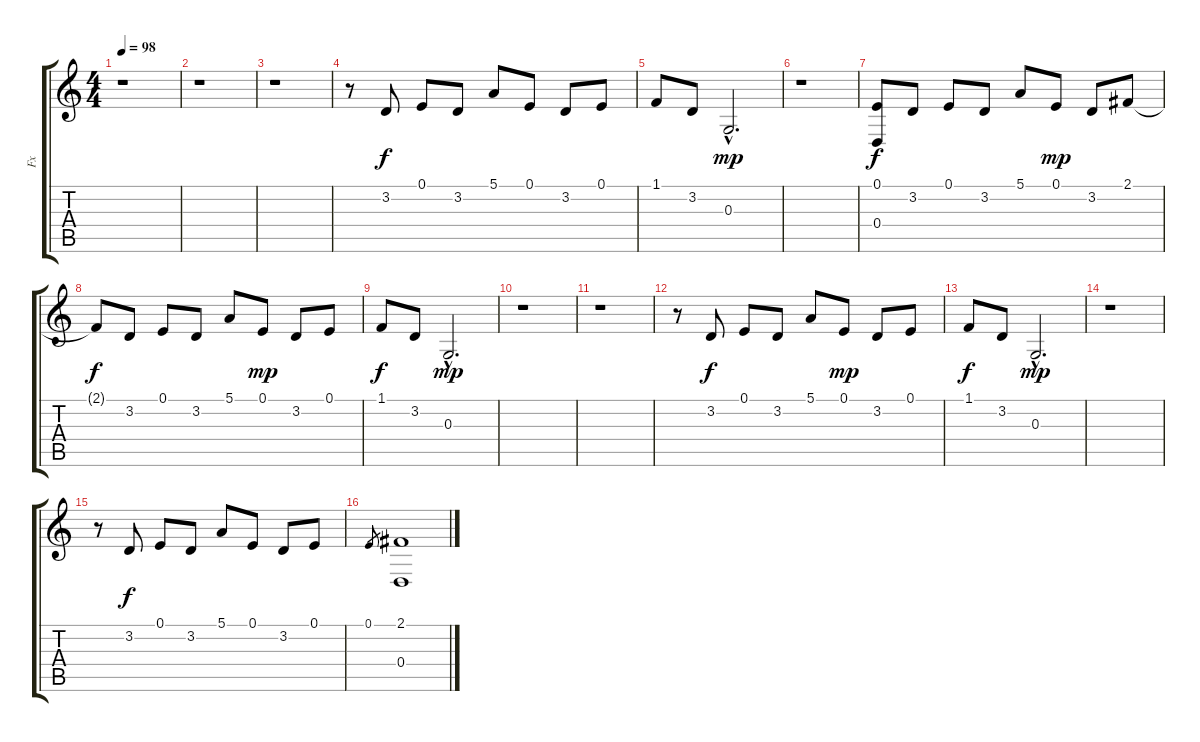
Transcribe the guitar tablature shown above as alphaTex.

\track ("Fx" "Fx") {instrument pad2warm}
\staff {score tabs}
\tuning (E4 B3 G3 D3 A2 E2) {hide}
\ts (4 4)
\tempo 98
\clef g2
\ks c
r.1{dy f} |
r.1 |
r.1 |
r.8 3.2.8 0.1.8 3.2.8 5.1.8 0.1.8 3.2.8 0.1.8 |
1.1.8 3.2.8 0.3{hac}.2{d dy mp} |
r.1 |
(0.1 0.4).8{dy f} 3.2.8 0.1.8 3.2.8 5.1.8 0.1.8{dy mp} 3.2.8 2.1.8 |
2.1{t}.8{dy f} 3.2.8 0.1.8 3.2.8 5.1.8 0.1.8{dy mp} 3.2.8 0.1.8 |
1.1.8{dy f} 3.2.8 0.3{hac}.2{d dy mp} |
r.1 |
r.1 |
r.8 3.2.8{dy f} 0.1.8 3.2.8 5.1.8 0.1.8{dy mp} 3.2.8 0.1.8 |
1.1.8{dy f} 3.2.8 0.3{hac}.2{d dy mp} |
r.1 |
r.8 3.2.8{dy f} 0.1.8 3.2.8 5.1.8 0.1.8 3.2.8 0.1.8 |
0.1.8{gr} (2.1 0.4).1
